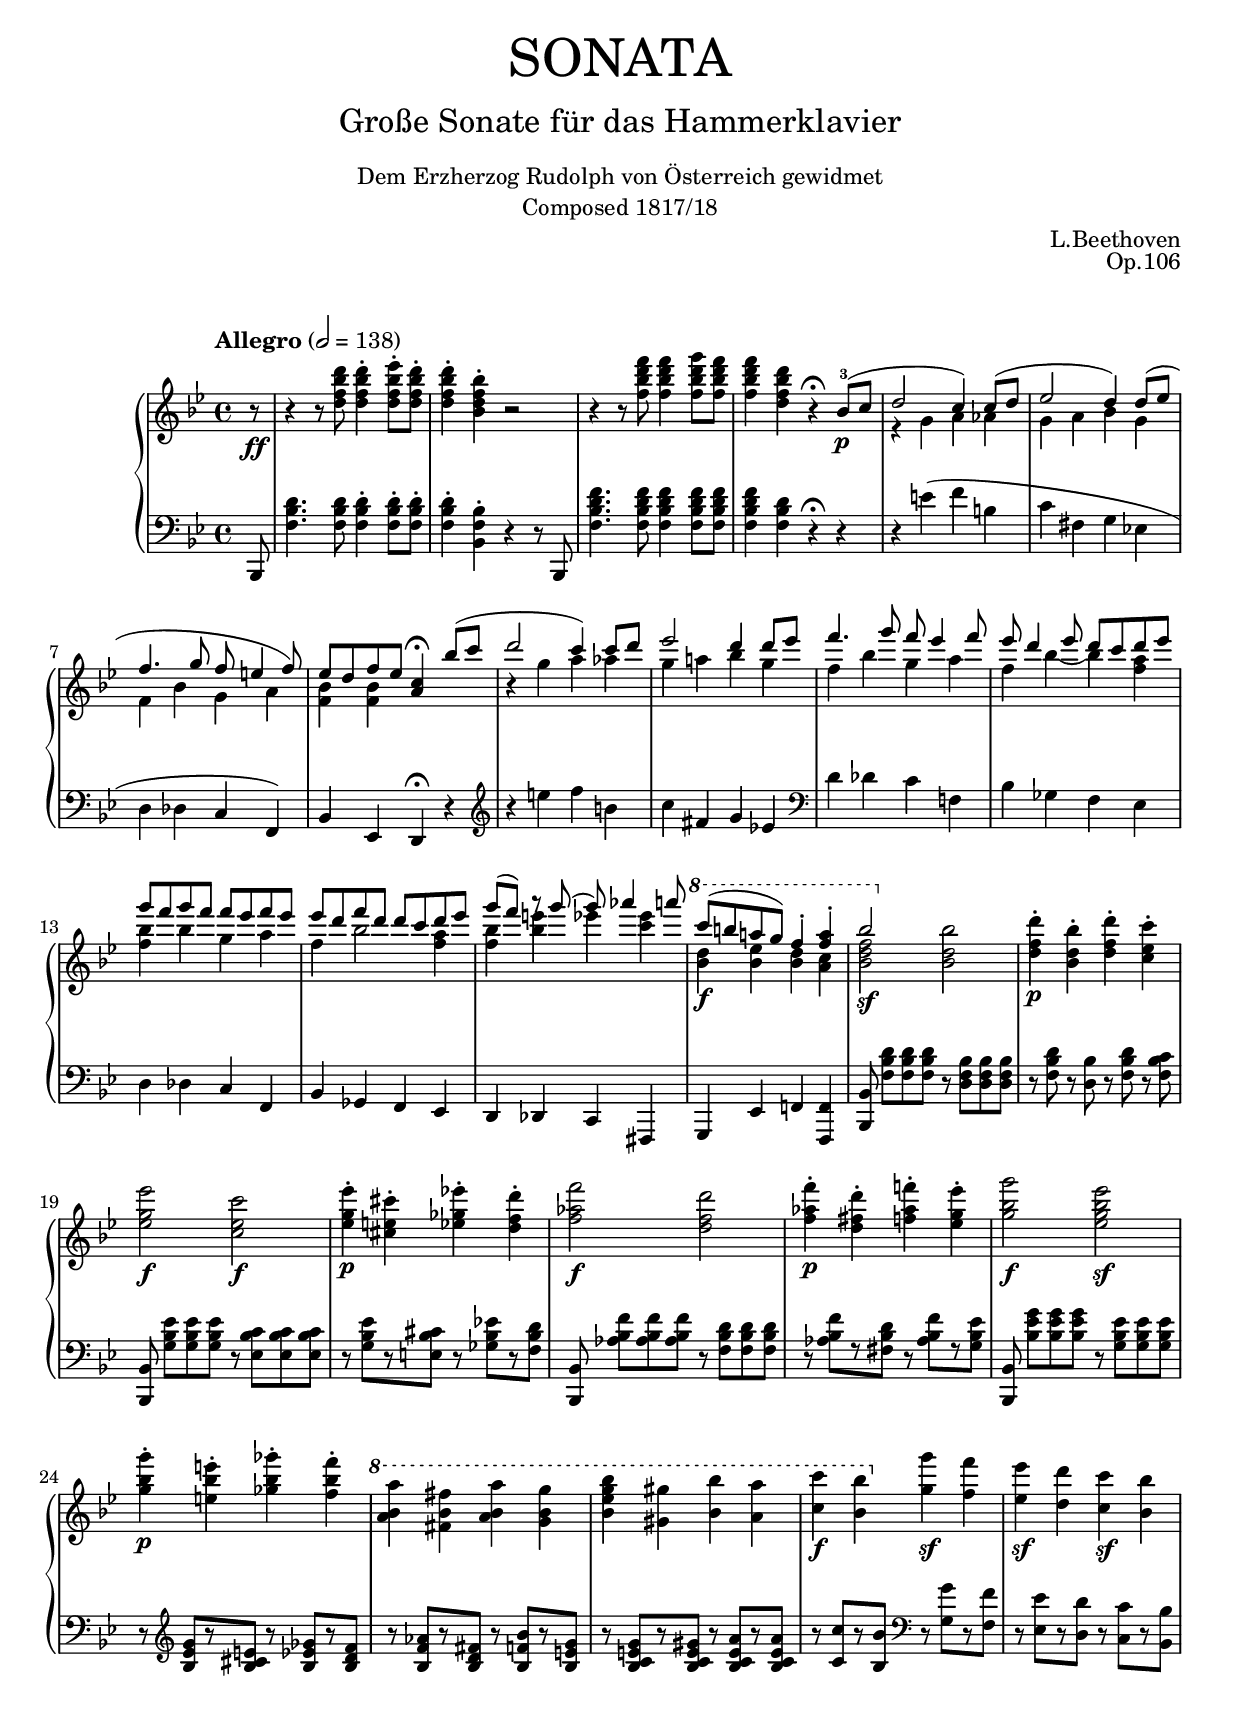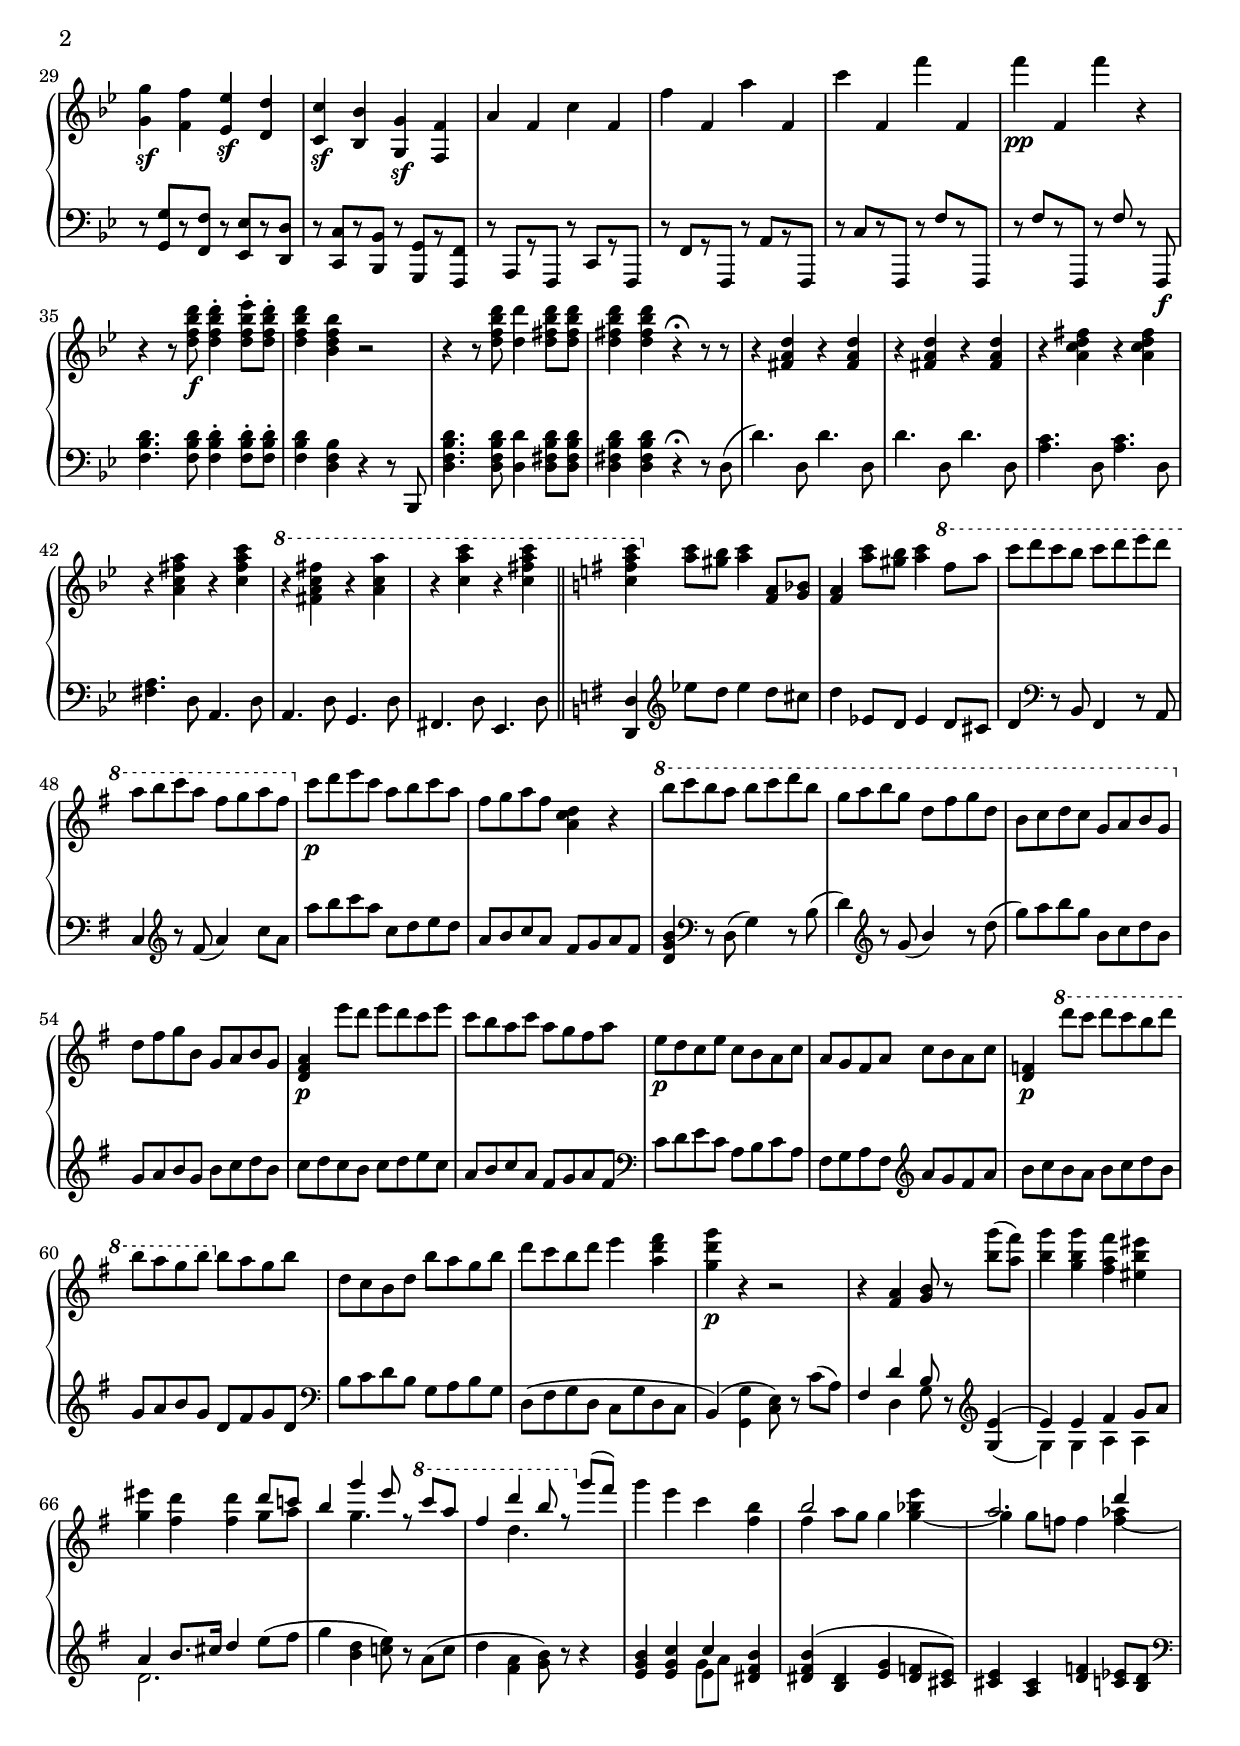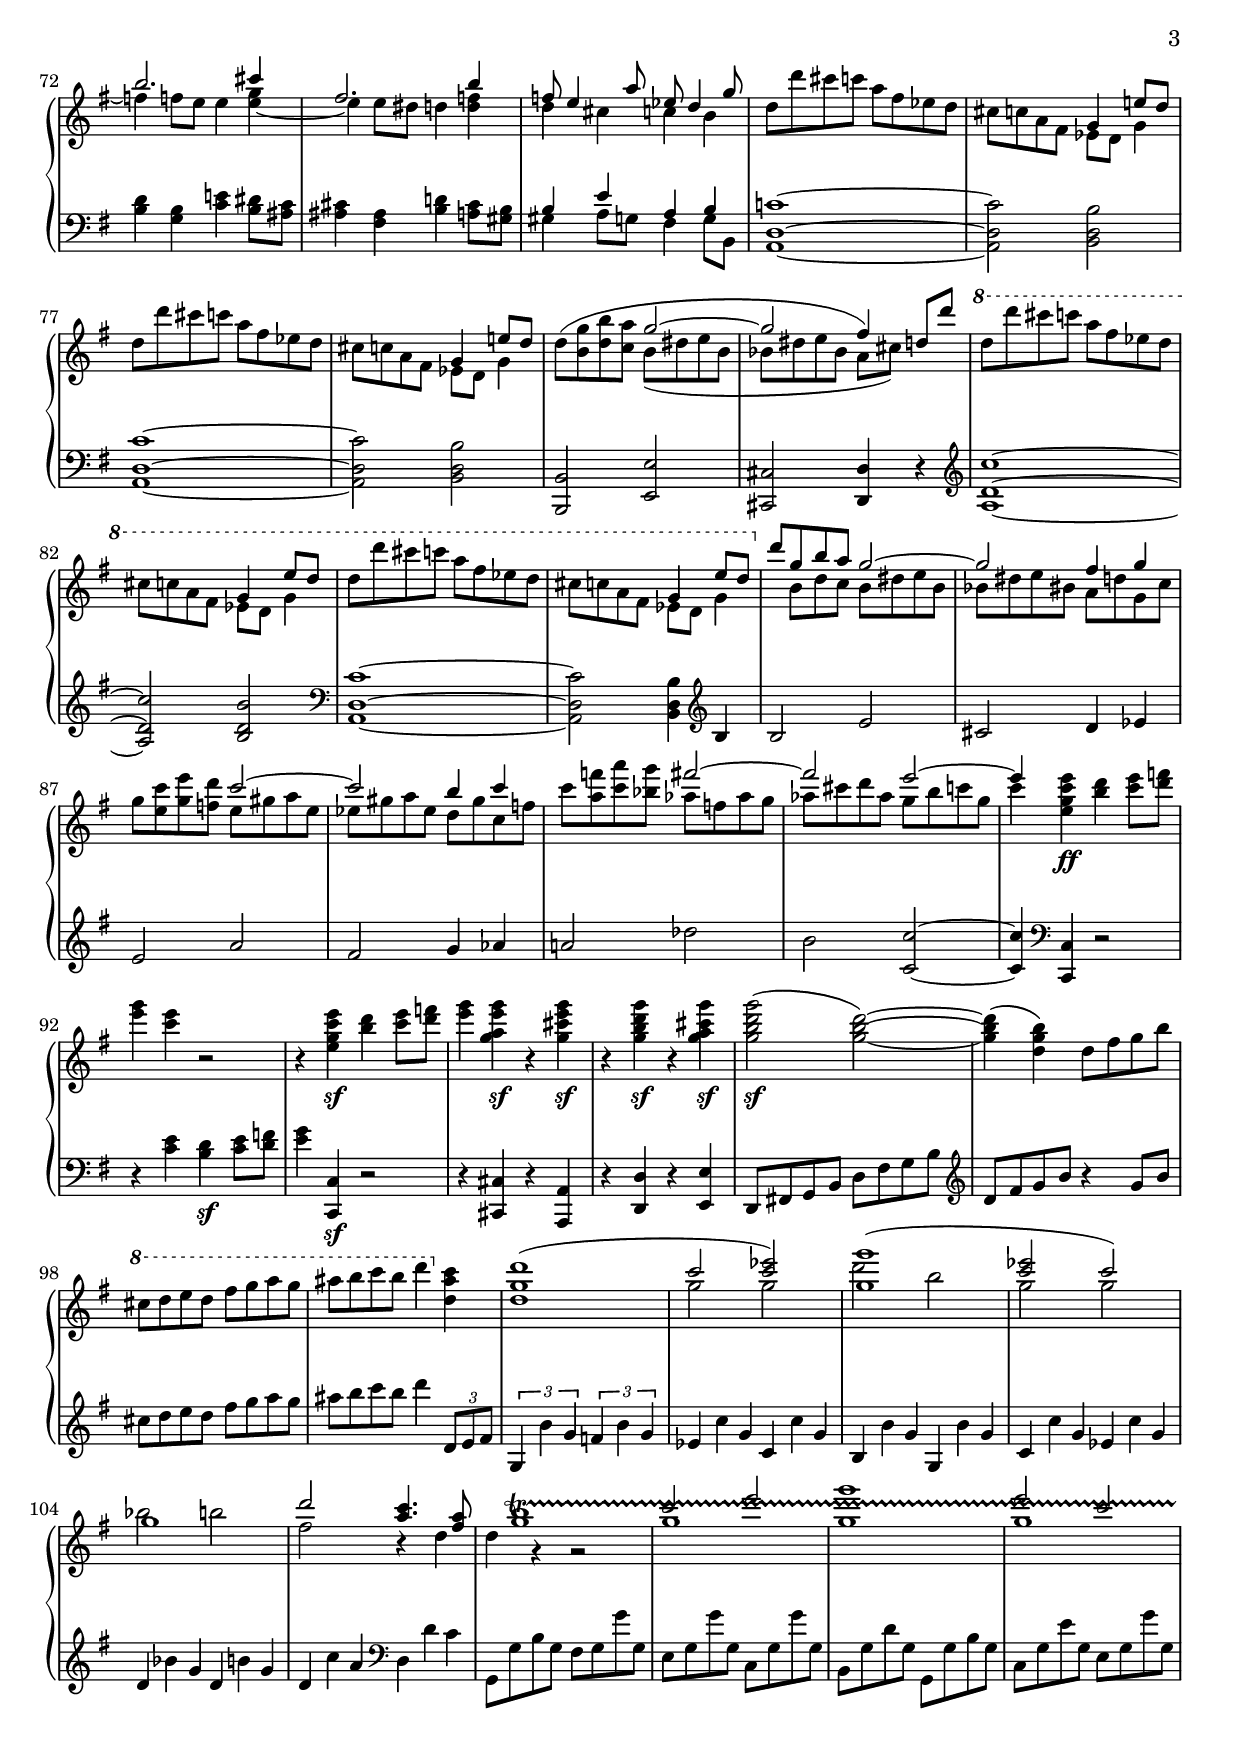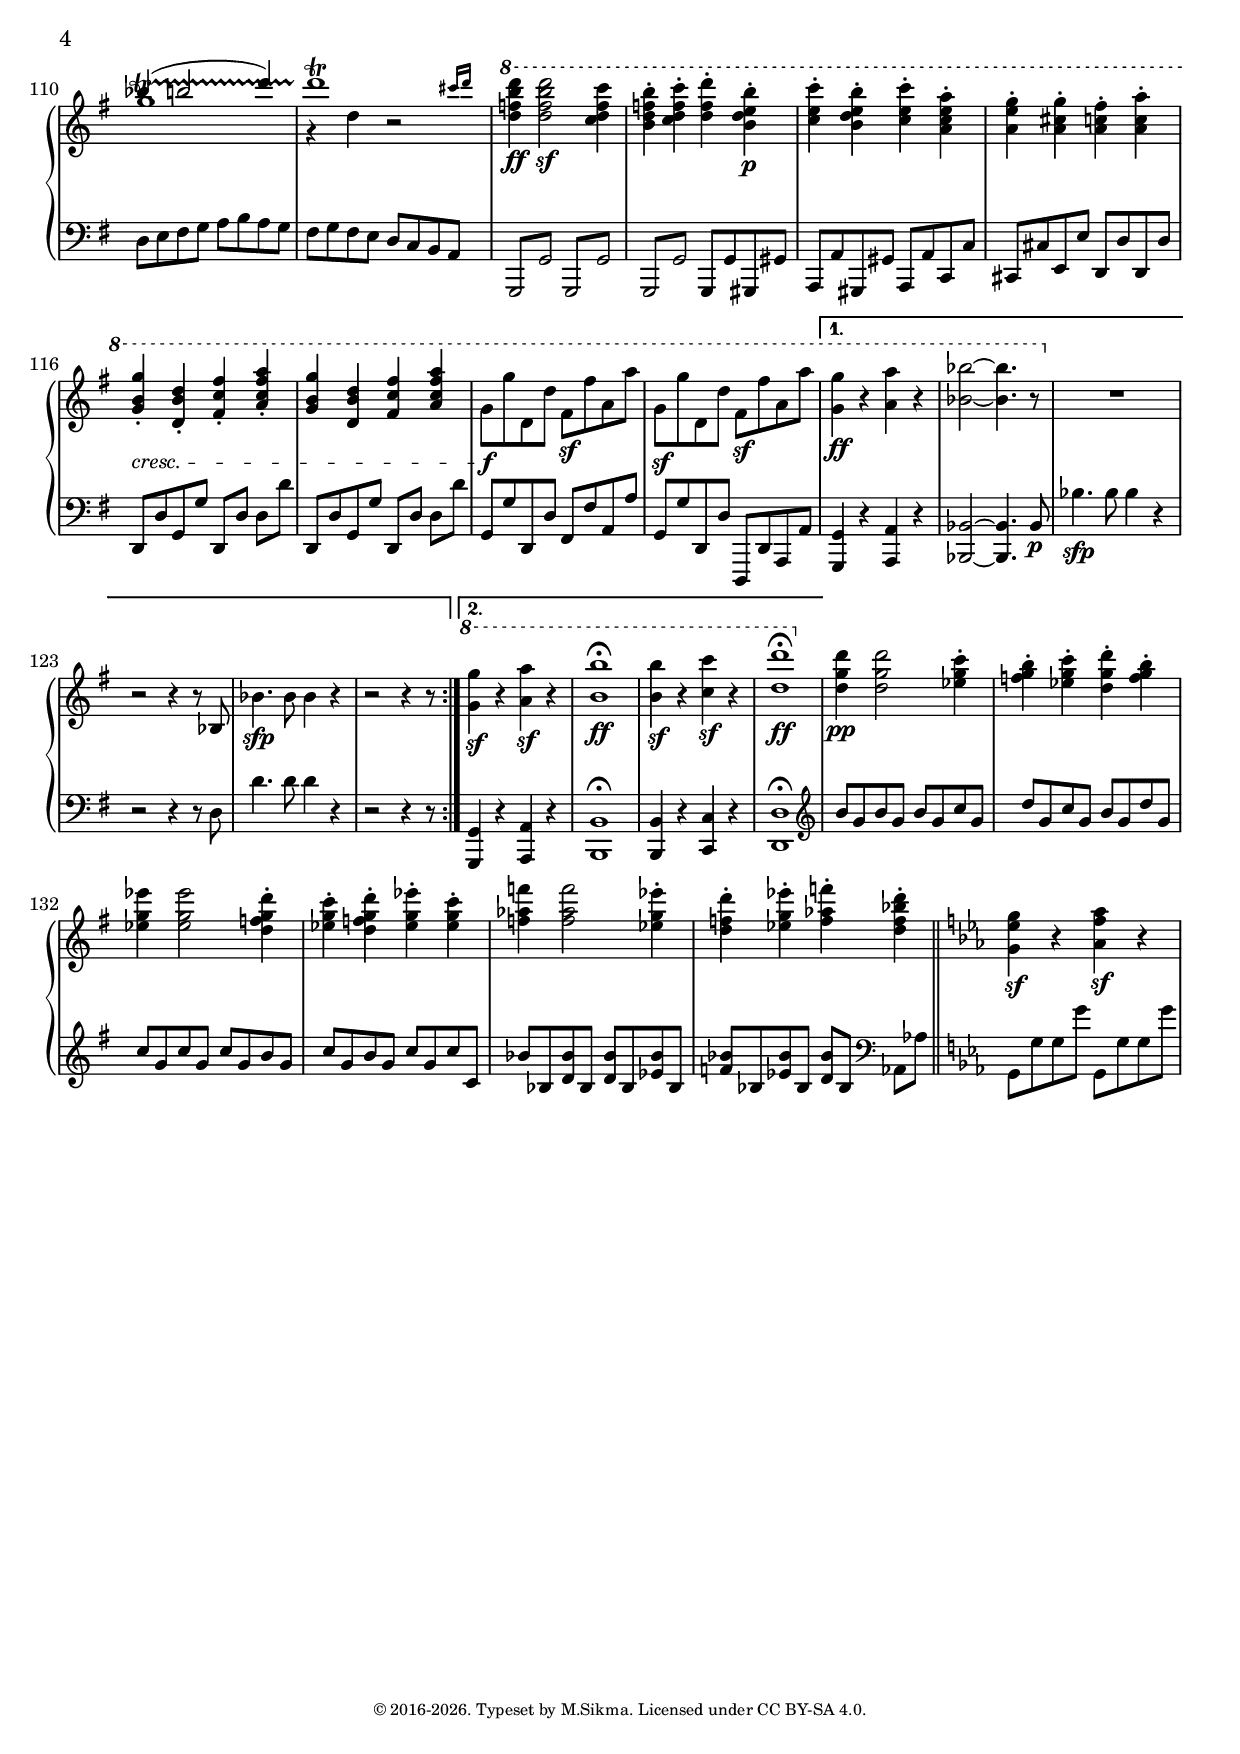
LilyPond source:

%===========================================================================
%    Piano Sonata Op.106 (L.Beethoven) - I
%===========================================================================
%
%    (C) 2016-2017, Michiel Sikma <michiel@sikma.org>
%    Licensed under CC BY-SA 4.0.
%
%---------------------------------------------------------------------------

\version "2.19.42"
\include "sonata-op106-includes.ily"

%---------------------------------------------------------------------------
%    I. Allegro
%---------------------------------------------------------------------------

one-section-one = {
  \key bes \major
  \time 4/4
  \partial 8
  \tempo "Allegro" 2 = 138
}

\bookpart {
  \paper {
    markup-system-spacing = \std-padding-page-one
    bookTitleMarkup = \std-title-markup-page-one
  }
  \header {
    title = "SONATA"
    subtitle = "Große Sonate für das Hammerklavier"
    composer = "L.Beethoven"
    opus = "Op.106"
    dedication = "Dem Erzherzog Rudolph von Österreich gewidmet"
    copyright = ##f
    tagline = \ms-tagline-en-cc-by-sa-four
  }
  \score {
    \new PianoStaff \with {
      \std-staff-spacing
    } <<
      \set PianoStaff.connectArpeggios = ##t
      %---------------------------------------------------------------------
      %    Right hand
      %---------------------------------------------------------------------
      \new Staff = "right" \with {
        \std-magnification
        \stdDynSize
        midiInstrument = "acoustic grand"
      } {
        \clef treble \relative c'' {
          \repeat volta 2 {
            \one-section-one
            r8\ff |
            r4 r8 <d f bes d>8 4-. <d f bes es>8-. <d f bes d>-. |
            4-. <bes d f bes>-. r2 |
            r4 r8 <f' bes d f>8 4 <f bes d g>8 <f bes d f> |
            4 <d f bes d>4 r4\fermata
            <<
              \relative c'' {
                bes8\p-3^( c
                |
                d2 c4) 8-[^( d]
                |
                es2 d4) 8-[^( es]
                |
                f4. g8\noBeam f e4 f8)
                |
                es8-[ d f es]
                s4 bes'8-[^( c]
                |
                d2 c4)
                c8-[ d]
                |
                es2 d4 d8-[ es]
                |
                f4. g8\noBeam f es4 f8
                |
                es8 d4 es8\noBeam d8-[ c d es]
                |
                g-[ f g f]
                f-[ es f es]
                |
                es-[ d f d]
                d-[ c d es]
                |
                g-[^( f)]
                a8\rest
                g8\noBeam^( 8) aes4 a8
                |
                \ottava #1
                \set Staff.ottavation = "8"
                c8^(-[\f b a! g]) f4-. <f a>-.
                |
                bes2\sf
                \ottava #0
              }
              \\
              \relative c' {
                s4
                |
                e4\rest g4 a as
                |
                g a bes g
                |
                f bes g a
                |
                <f bes>4 4 \stemUp <a c>4^\fermata \stemDown s4
                |
                b4\rest
                g'4 a aes
                |
                g a! bes g
                |
                f bes g a
                |
                f bes_~ bes <f a>
                |
                <f bes> bes g a
                |
                f4 bes2 <f a>4
                |
                <f bes>4 <bes e>4
                es <c es>
                |
                <bes d> <bes es> <bes d> <a c>
                |
                <bes d f>2
              }
            >>
            <bes d bes'>2
            |
            <d f d'>4-.\p <bes d bes'>-. <d f d'>-. <c es c'>-.
            |
            <es g es'>2\f <c es c'>2\f
            |
            <es g es'>4-.\p <cis e cis'>-. <es ges es'!>-. <d f d'>-.
            |
            <f aes f'>2\f
            % note: the \f is omitted here.
            % todo should it?
            <d f d'>2
            |
            <f aes f'>4-.\p <d fis d'>-. <f aes f'!>-. <es g es'>-.
            |
            <g bes g'>2\f <es g bes es>2\sf
            |
            <g bes g'>4-.\p <e bes' e>-. <ges bes ges'>-. <f bes f'>-.
            |
            \ottava #1
            \set Staff.ottavation = "8"
            <a bes a'>4
            <fis bes fis'>
            <a bes a'>
            <g bes g'>
            |
            <bes es g bes>
            <gis gis'>
            <bes bes'>
            <a a'>
            |
            <c c'>\f
            <bes bes'>
            \ottava #0
            <g g'>\sf
            <f f'>
            |
            <es es'>\sf
            <d d'>
            <c c'>\sf
            <bes bes'>
            |
            <g g'>\sf
            <f f'>
            <es es'>\sf
            <d d'>
            |
            <c c'>\sf
            <bes bes'>
            <g g'>\sf
            <f f'>
            |
            a' \relative c' f c \relative c' f
            |
            f \relative c' f a \relative c' f
            |
            c \relative c' f f \relative c' f
            |
            f\pp \relative c' f f r4
            |
            r4 r8
            % Note: first explicitly does not have staccato.
            <d, f bes d>8\f 4-. <d f bes es>8-.-[ <d f bes d>-.]
            |
            4 <bes d f bes>4 r2
            |
            r4 r8
            <d f bes d>8
            <d d'>4
            <d fis bes d>8-[ 8]
            |
            4 4 r4\fermata r8 r8
            |
            r4 <fis, a d>4 r4 4
            |
            r4 4 r4 4
            |
            r4 <a c d fis> r4 4
            |
            r4 <a c fis a> r4 <c fis a c>
            |
            \ottava #1
            \set Staff.ottavation = "8"
            r4 <fis a c fis> r4 <a c a'>
            |
            r4 <c a' c> r4 <c fis a c>
            |
            \bar "||"
            \key g \major
            <c fis a c>4
            \ottava #0
            <a c>8-[ <gis b>] <a c>4
            <fis, a>8-[ <g bes>]
            |
            <fis a>4
            <a' c>8-[ <gis b>] <a c>4
            \ottava #1
            \set Staff.ottavation = "8"
            fis'8-[ a]
            |
            c8-[ d c b]
            c-[ d e d]
            |
            a-[ b c a]
            fis-[ g a fis]
            |
            \ottava #0
            c\p-[ d e c]
            a-[ b c a]
            |
            fis-[ g a fis]
            <a, c d>4 r4
            |
            \ottava #1
            \set Staff.ottavation = "8"
            b''8 c b a b c d b
            |
            g a b g d fis g d
            |
            b c d c g a b g
            |
            \ottava #0
            d fis g b, g a b g
            |
            <d fis a>4\p
            e''8-[ d] e d c e
            |
            c b a c a g fis a
            |
            e\p d c e c b a c
            |
            a g fis a c b a c
            |
            <d, f>4\p
            \ottava #1
            \set Staff.ottavation = "8"
            d'''8 c d c b d
            |
            b a g b
            \ottava #0
            b, a g b
            |
            d, c b d b' a g b
            |
            d c b d e4 <a, d fis>
            |
            <g d' g>4\p r4 r2
            |
            r4 <fis, a>4 <g b>8 r8 <b' g'>8^( <a fis'>)
            |
            <b g'>4 <g b g'>4 <fis a fis'> <eis b' eis>
            |
            <g eis'> <fis d'>4 4
            <<
              \relative c''' {
                d8 c!
                |
                b4 g'4 e8 r8
                \ottava #1
                \set Staff.ottavation = "8"
                c'-[ a]
                |
                fis4 d' b8 r8
                \ottava #0
                g8-[^( fis]^)
                |
                \stemDown g4 e c <fis, b> \stemUp
                |
                b2 \stemDown s4 s4
                |
                \stemUp
                a2. d4
                |
                b2. cis4
                |
                fis,2. b4
                |
                f8\noBeam e4 a8 es8 d4 g8
                |
                s1
                |
                s2 g,4 e'!8-[ d]
                |
                s1
                |
                s2 g,4 e'!8-[ d]
                |
                \stemDown d8-[^( <b g'> <d b'> <c a'>]
                \stemUp g'2^~
                |
                g2 fis4) d!8-[ d']
                |
                s1
                |
                s2 g,4 e'8-[ d]
                |
                s1
                |
                s2 g,4 e'8-[ d]
                |
                d8-[ g, b a]
                g2^~
                |
                g2 fis4 g4
                |
                s2 c2^~
                |
                c2 b4 c4
                |
                s2 fis2^~
                |
                fis2 e2^~
                |
                e4
              }
              \\
              \relative c''' {
                g8 a
                |
                s4 g4. s4.
                |
                s4 d'4. s4.
                |
                s1
                |
                fis,4 a8-[ g] g4 <g_~ bes e>
                |
                g4 g8-[ f] f4 <f_~ aes>4
                |
                f4 f8-[ e] e4 <e_~ g>4
                |
                e4 e8-[ dis] d4 <d f>4
                |
                d4 cis4 c4 b4
                |
                d8 d' cis c a fis es d
                |
                cis c a fis
                es d
                g4
                |
                d'8 d' cis c a fis es d
                |
                cis c a fis
                es d
                g4
                |
                s2
                b8-[_( dis e b]
                |
                bes-[ dis e bes]
                a-[ cis]) s4
                |
                \ottava #1
                \set Staff.ottavation = "8"
                d'8 d' cis c a fis es d
                |
                cis c a fis
                es d
                g4
                |
                d'8 d' cis c a fis es d
                |
                cis c a fis
                es d
                g4
                \ottava #0
                |
                s8 b,8-[ d c] b-[ dis e b]
                |
                bes-[ dis e bis]
                a-[ d g, c]
                |
                g'8-[ <e c'> <g e'> <f d'>]
                e-[ gis a e]
                |
                es-[ gis a es]
                d-[ gis c, f]
                |
                % Note: original has this in the upper voice for some reason.
                c'8-[ <a f'> <c a'> <bes g'>]
                aes-[ f aes g]
                |
                aes-[ cis d aes]
                g-[ b c! g]
                |
                c4
              }
            >>
            <e g c e>4\ff <b' d> <c e>8-[ <d f>]
            |
            <e g>4 <c e> b,2\rest
            |
            b4\rest <e g c e>4\sf <b' d> <c e>8-[ <d f>]
            |
            <e g>4
            <g, a e' g>\sf \relative c'' b4\rest
            <g cis e g>\sf
            |
            \relative c'' b4\rest <g b d g>\sf
            \relative c'' b4\rest <g a cis g'>\sf
            <g b d g>2^(\sf <g_~ b^~ d^~>2)
            |
            <g b d>4^( <d g b>4)
            d8-[ fis g b]
            |
            \ottava #1
            \set Staff.ottavation = "8"
            cis-[ d e d] fis-[ g a g]
            |
            ais-[ b c b] d4
            \ottava #0
            <d,, a' c>4
            |
            <<
              \relative c'' {
                % Todo: check these slurs
                <d g d'>1^(
                |
                c'2 <c es>)
                |
                <g g'>1^(
                |
                <c es>2 c)
                |
                g1
                |
                d'2 <a c>4. <fis a>8
                |
              }
              \\
              \relative c''' {
                s1
                |
                g2 g2
                |
                d'2 b2
                |
                g2 g
                |
                bes b
                |
                fis2 b,4\rest d4
                |
              }
            >>
            |
            <<
              \relative c''' {
                \once \override NoteColumn.force-hshift = #0.91
                b1
                |
                c2 e
                |
                g1
                |
                e2 c
                |
                bes4^( b2 d4)
              }
              \\
              \relative c''' {
                % Todo: optimize position
                \trillSpanUp
                \once \override TrillSpanner.bound-details.left.padding = #-0.5
                \once \override TrillSpanner.bound-details.right.padding = #0.0
                \once \override TrillSpanner.outside-staff-priority = ##f
                % 1.335 = 1.5 * our magnification of 89/100.
                \once \override TrillSpanner.Y-offset = #1.335
                \once \override NoteColumn.force-hshift = #0.91
                g1\startTrillSpan
                |
                g1
                |
                g1
                |
                g1
                |
                g1
                |
                % Todo: should be a spanner?
                \afterGrace d'1\stopTrillSpan^\trill { \stemUp cis16-[ d] }
              }
              \\
              \relative c'' {
                \voiceFour d4 g,4\rest g2\rest
                |
                s1
                |
                s1
                |
                s1
                |
                s1
                |
                g4\rest d'4 b2\rest
              }
            >>
            |
            \ottava #1
            \set Staff.ottavation = "8"
            <d' f b d>4\ff 2\sf <c d f c'>4
            |
            <b d f b>-. <c d f c'>-. <d f d'>-. <b d e b'>\p-.
            |
            <c e c'>-. <b d e b'>-. <c e c'>-. <a c e a>-.
            |
            <a e' g>-. <a cis g'>-. <a c fis>-. <a c a'>-.
            |
            \stemUp
            <g b g'>-.\cresc <d b' d>-. <fis c' fis>-. <a c fis a>-.
            |
            <g b g'> <d b' d> <fis c' fis> <a c fis a>
            |
            \stemNeutral
            g8\f g' d, d' fis,\sf fis' a, a'
            |
            g,\sf g' d, d' fis,\sf fis' a, a'
            |
          }
          \alternative {
            \relative c''' {
              % Todo: change priority of ottava and repeat
              <g g'>4\ff r4 <a a'> r4
              |
              <bes_~ bes'^~>2 4. r8
              \ottava #0
              |
              R1
              |
              r2 r4 r8 bes,,8
              |
              bes'4.\sfp 8 4 r4
              |
              \set Timing.measureLength = #(ly:make-moment 7/8)
              r2 r4 r8
            }
            \relative c''' {
              \ottava #1
              \set Staff.ottavation = "8"
              \set Timing.measureLength = #(ly:make-moment 4/4)
              <g g'>4\sf r4 <a a'>\sf r4
              |
              <b b'>1\ff\fermata
              |
              <b b'>4\sf r4 <c c'>\sf r4
              |
              <d d'>1\ff\fermata
            }
          }
          |
          \ottava #0
          <d,, g d'>4\pp 2 <es g c>4-.
          |
          <f g b>-. <es g c>-. <d g d'>-. <f g b>-.
          |
          <es g es'>4 2 <d f g d'>4-.
          |
          <es g c>4-. <d f g d'>-. <es g es'>-. <es g c>-.
          |
          <f as f'>4 2 <es g es'>4-.
          |
          <d f d'>-. <es g es'>-. <f as f'>-. <d f bes d>-.
          \bar "||"
          \key es \major
          <g, es' g>\sf r4 <as f' as>\sf r4
          |
        }
      }
      %---------------------------------------------------------------------
      %    Left hand
      %---------------------------------------------------------------------
      \new Staff = "left" \with {
        \std-magnification
        \stdDynSize
        midiInstrument = "acoustic grand"
      } {
        \clef bass \relative c, {
          \one-section-one
          bes8 |
          <f'' bes d>4. 8 4-. 8-. 8-. |
          4-. <bes, f' bes>4-. r4 r8 bes,8 |
          <f'' bes d f>4. 8 4 8 8 |
          4 <f bes d>4 r4\fermata r4 |
          r4 e'4^( f b,
          |
          c fis, g es!
          |
          d des c f,)
          |
          bes es, d^\fermata r4
          |
          \clef treble r4 e'''4 f b,
          |
          c fis, g es!
          |
          \clef bass
          d des c f,!
          |
          bes ges f es
          |
          d des c f,
          |
          bes ges f es
          |
          d des c fis,
          |
          g es' f! <f, f'>
          |
          <bes bes'>8\noBeam
          <f'' bes d>8-[ 8 8]
          r8
          <d f bes>8-[ 8 8]
          |
          r8 <f bes d>8 r8 <d bes'> r8 <f bes d>8 r8 <f bes c>
          |
          <bes,, bes'>8\noBeam <g'' bes es>8-[ 8 8]
          r8 <es bes' c>8-[ 8 8]
          |
          % Note: previous notes were non-beamed, these are, as per first edition.
          r8 <g bes es>8-[ r8 <e bes' cis>] r8 <ges bes es!>-[ r8 <f bes d>]
          |
          <bes,, bes'>8\noBeam <aes'' bes f'>8-[ 8 8]
          r8 <f bes d>8-[ 8 8]
          |
          r8
          <aes bes f'>8-[ r8 <fis bes d>]
          r8 <aes bes f'>8-[ r8 <g bes es>]
          |
          <bes,, bes'>8\noBeam
          <bes'' es g>8-[ 8 8]
          r8
          <g bes es>8-[ 8 8]
          |
          r8
          \clef treble
          <bes es g>8-[ r8 <bes cis e>]
          r8 <bes es ges>8-[ r8 <bes d f>]
          |
          r8 <bes f' aes>8-[ r8 <bes d fis>]
          r8 <bes f' bes>8-[ r8 <bes e g>]
          |
          r8 <bes c e g>8-[ r8 <bes c e gis>]
          r8 <bes c e a>8-[ r8 8]
          |
          r8 <c c'>8-[ r8 <bes bes'>]
          \clef bass
          r8 <g g'>8-[ r8 <f f'>]
          |
          r8 <es es'>8-[ r8 <d d'>]
          r8 <c c'>8-[ r8 <bes bes'>]
          |
          r8 <g g'>8-[ r8 <f f'>]
          r8 <es es'>8-[ r8 <d d'>]
          |
          r8 <c c'>8-[ r8 <bes bes'>]
          r8 <g g'>8-[ r8 <f f'>]
          |
          r8 a-[ r8 f]
          r8 c'-[ r8 \relative c,, f]
          |
          r8 f-[ r8 \relative c,, f]
          r8 a-[ r8 \relative c,, f]
          |
          r8 c-[ r8 \relative c,, f]
          r8 f-[ r8 \relative c,, f]
          |
          r8 f-[ r8 \relative c,, f]
          r8 \stemUp f\noBeam r8 \relative c,, f\f \stemNeutral
          |
          <f bes d>4. 8 4-. 8-. 8-.
          |
          4 <d f bes>4 r4 r8 bes,8
          |
          <d' f bes d>4. 8 <d d'>4 <d fis bes d>8-[ 8]
          |
          4 4 r4\fermata r8 d8^(
          |
          d'4.) d,8 d'4. d,8
          |
          d'4. d,8 d'4. d,8
          |
          <a' c>4. d,8 <a' c>4. d,8
          |
          <fis a>4. d8 a4. d8
          |
          a4. d8 g,4. d'8
          |
          fis,4. d'8 es,4. d'8
          \bar "||"
          \key g \major
          <d, d'>4
          \clef treble
          es'''8-[ d] es4 d8-[ cis]
          |
          d4 es,8-[ d] es4 d8-[ cis]
          |
          d4
          \clef bass
          r8 b,8 fis4 r8 a8
          |
          c4 
          \clef treble r8
          fis'8_( a4) c8-[ a]
          |
          a'8-[ b c a]
          c,8-[ d e d]
          |
          a8-[ b c a]
          fis-[ g a fis]
          |
          <d g b>4 \clef bass r8 d,8^( g4) r8 b8^(
          |
          d4) \clef treble r8 \stemUp g8_( b4) \stemNeutral r8 d8^(
          |
          g8) a b g b, c d b
          |
          g a b g b c d b
          |
          c d c b c d e c
          |
          a b c a fis g a fis
          \clef bass
          |
          c d e c a b c a
          |
          fis g a fis \clef treble
          a' g fis a
          |
          b c b a b c d b
          |
          g a b g d fis g d
          \clef bass
          |
          b c d b g a b g
          |
          d^( fis g d c g' d c
          |
          b4)^( \stemDown <g g'> <c e>8) \stemNeutral r8 c'8-[^( a])
          |
          <<
            \relative c {
              fis4 d' b8 d,8\rest \clef treble
              e'4^(
              |
              e) e fis g8-[ a]
              |
              a4 b8.-[ cis16] d4 \stemDown e8-[^( fis]
              |
              g4 <b, d>4 <c! e>8) b8\rest a8-[^( c]
              |
              d4 <fis, a>4 <g b>8) b8\rest b4\rest
              |
              \stemUp
              <e, g b>4 <e g c>4 c'4 <dis, fis b>4
              
            }
            \\
            \relative c {
              s4 d4 g8 s8 \stemUp g4_(
              |
              \stemDown g4) g a a
              |
              d2. s4
              |
              s1
              |
              s1
              |
              s4 s4 e4
            }
            \\
            \relative c'' {
              s1
              |
              s1
              |
              s1
              |
              s1
              |
              s1
              |
              % Todo fix this voices setup
              s4 s4 \voiceFour g8-[ a]
            }
          >>
          |
          \stemNeutral
          <dis fis b>4^( <b dis>4 <e g> <dis f>8-[ <cis e>])
          |
          <cis e>4 <a cis> <d f> <c es>8-[ <b d>]
          \clef bass
          |
          <b d>4 <g b> <c e!> <b dis>8-[ <ais c>]
          |
          <ais cis>4 <fis ais> <b d!> <a! cis>8-[ <gis b>]
          |
          <<
            \relative c' {
              b4 e4 a, b
            }
            \\
            \relative c' {
              gis4 a8-[ g] fis4 g8-[ b,]
            }
          >>
          |
          <a,_~ d^~ c'!^~>1
          |
          <a d c'>2 <b d b'>2
          |
          <a_~ d^~ c'^~>1
          |
          <a d c'>2 <b d b'>2
          |
          <b, b'>2 <e e'>
          |
          <cis cis'> <d d'>4 r4
          |
          \clef treble
          <a''_~ d^~ c'^~>1
          |
          <a d c'>2 <b d b'>2
          |
          \clef bass
          <a,_~ d^~ c'^~>1
          |
          <a d c'>2 <b d b'>4
          \clef treble
          b'4
          |
          b2 e
          |
          cis d4 es
          |
          e2 a
          |
          fis g4 aes4
          |
          a!2 des
          |
          b2 <c,_~ c'^~>2
          |
          <c c'>4 \clef bass
          <c,, c'>4 r2
          |
          r4 <c'' e>4 <b d>4\sf <c e>8-[ <d f>]
          |
          <e g>4
          <c,, c'>4\sf r2
          |
          r4 <cis cis'>4 r4 <a a'>
          |
          r4 <d d'> r4 <e e'>
          |
          d8-[ fis! g b]
          d8-[ fis g b]
          |
          \clef treble
          d8-[ fis g b]
          r4 g8-[ b]
          |
          cis-[ d e d]
          fis-[ g a g]
          |
          ais-[ b c b]
          d4
          \tuplet 3/2 { d,,8-[ e fis] }
          |
          \tupletUp
          \tuplet 3/2 { g,4 b' g }
          \tuplet 3/2 { f b g }
          |
          \implicitTuplets
          \hideTupletBracket
          \clef treble
          \tuplet 3/2 { es c' g }
          \tuplet 3/2 { c, c' g }
          |
          \tuplet 3/2 { b, b' g }
          \tuplet 3/2 { g, b' g }
          |
          \tuplet 3/2 { c, c' g }
          \tuplet 3/2 { es c' g }
          |
          \tuplet 3/2 { d bes' g }
          \tuplet 3/2 { d b' g }
          |
          \tuplet 3/2 { d c' a }
          \clef bass
          \tuplet 3/2 { d,, d' c }
          |
          g,8 g' b g fis g g' g,
          |
          e g g' g, c, g' g' g,
          |
          b, g' d' g, g, g' b g
          |
          c, g' e' g, e g g' g,
          |
          d e fis g a b a g
          |
          fis g fis e d c b a
          |
          \repeat tremolo 2 { g,8 g' }
          \repeat tremolo 2 { g,8 g' }
          |
          \repeat tremolo 2 { g,8 g' }
          g,8-[ g' gis, gis']
          |
          a,8-[ a' gis, gis']
          a,-[ a' c, c']
          |
          cis,-[ cis' e, e']
          d,-[ d' d, d']
          |
          d,-[ d' g, g']
          d,-[ d'] d-[ d']
          |
          d,,-[ d' g, g']
          d,-[ d'] d-[ d']
          |
          g,,-[ g' d, d']
          fis,-[ fis' a, a']
          |
          g,-[ g' d, d']
          d,,-[ d' a a']
          |
          <g, g'>4 r4 <a a'> r4
          |
          <bes_~ bes'^~>2 4. bes'8\p
          |
          bes'4.\sfp 8 4 r4
          |
          r2 r4 r8 d,8
          |
          d'4. 8 4 r4
          |
          r2 r4 r8
          |
          <g,,, g'>4 r4 <a a'> r4
          |
          <b b'>1\fermata
          |
          <b b'>4 r4 <c c'> r4
          |
          <d d'>1\fermata
          |
          \clef treble
          b'''8 g b g b g c g
          |
          d' g, c g b g d' g,
          |
          c g c g c g b g
          |
          c g b g c g c c,
          |
          bes'8 bes, <d bes'> bes <d bes'> bes <es bes'> bes
          |
          <f' bes> bes, <es bes'> bes <d bes'>-[ bes] \clef bass
          as,-[ as']
          |
          \key es \major
          g,8-[ g' g g']
          g,,-[ g' g g']
          |
        }
      }
    >>
    \layout {
      \context {
        \Score
        % Set the score to a default note value of one crotchet.
        \override SpacingSpanner.common-shortest-duration = #(ly:make-moment 1/8)
        \consists #Span_stem_engraver
      }
    }
    \midi {
      \tempo 4 = 60
    }
  }
}
